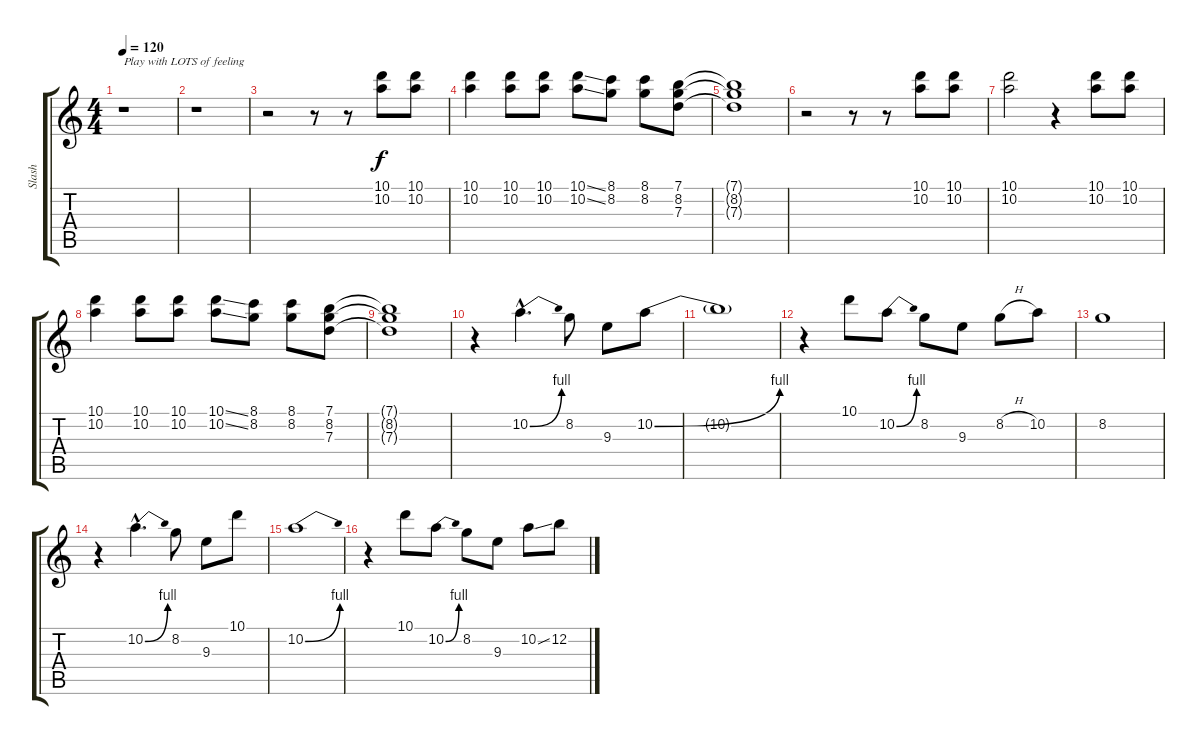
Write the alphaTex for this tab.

\track ("Slash" "Slash") {instrument acousticguitarnylon}
\staff {score tabs}
\tuning (E4 B3 G3 D3 A2 E2) {hide}
\ts (4 4)
\tempo 120
\clef g2
\ks c
r.1{txt "Play with LOTS of feeling" dy f instrument acousticguitarnylon} |
r.1 |
r.2 r.8 r.8 (10.1 10.2).8 (10.1 10.2).8 |
(10.1 10.2).4 (10.1 10.2).8 (10.1 10.2).8 (10.1{ss} 10.2{ss}).8 (8.1 8.2).8 (8.1 8.2).8 (7.1 8.2 7.3).8 |
(7.1{t} 8.2{t} 7.3{t}).1 |
r.2 r.8 r.8 (10.1 10.2).8 (10.1 10.2).8 |
(10.1 10.2).2 r.4 (10.1 10.2).8 (10.1 10.2).8 |
(10.1 10.2).4 (10.1 10.2).8 (10.1 10.2).8 (10.1{ss} 10.2{ss}).8 (8.1 8.2).8 (8.1 8.2).8 (7.1 8.2 7.3).8 |
(7.1{t} 8.2{t} 7.3{t}).1 |
r.4 10.2{be (bend 0 0 60 4) hac}.4{d} 8.2.8 9.3.8 10.2{be (bend 0 0 60 4)}.8 |
10.2{t}.1 |
r.4 10.1.8 10.2{be (bend 0 0 60 4)}.8 8.2.8 9.3.8 8.2{h}.8 10.2.8 |
8.2.1 |
r.4 10.2{be (bend 0 0 60 4) hac}.4{d} 8.2.8 9.3.8 10.1.8 |
10.2{be (bend 0 0 60 4)}.1 |
r.4 10.1.8 10.2{be (bend 0 0 60 4)}.8 8.2.8 9.3.8 10.2{ss}.8 12.2.8
